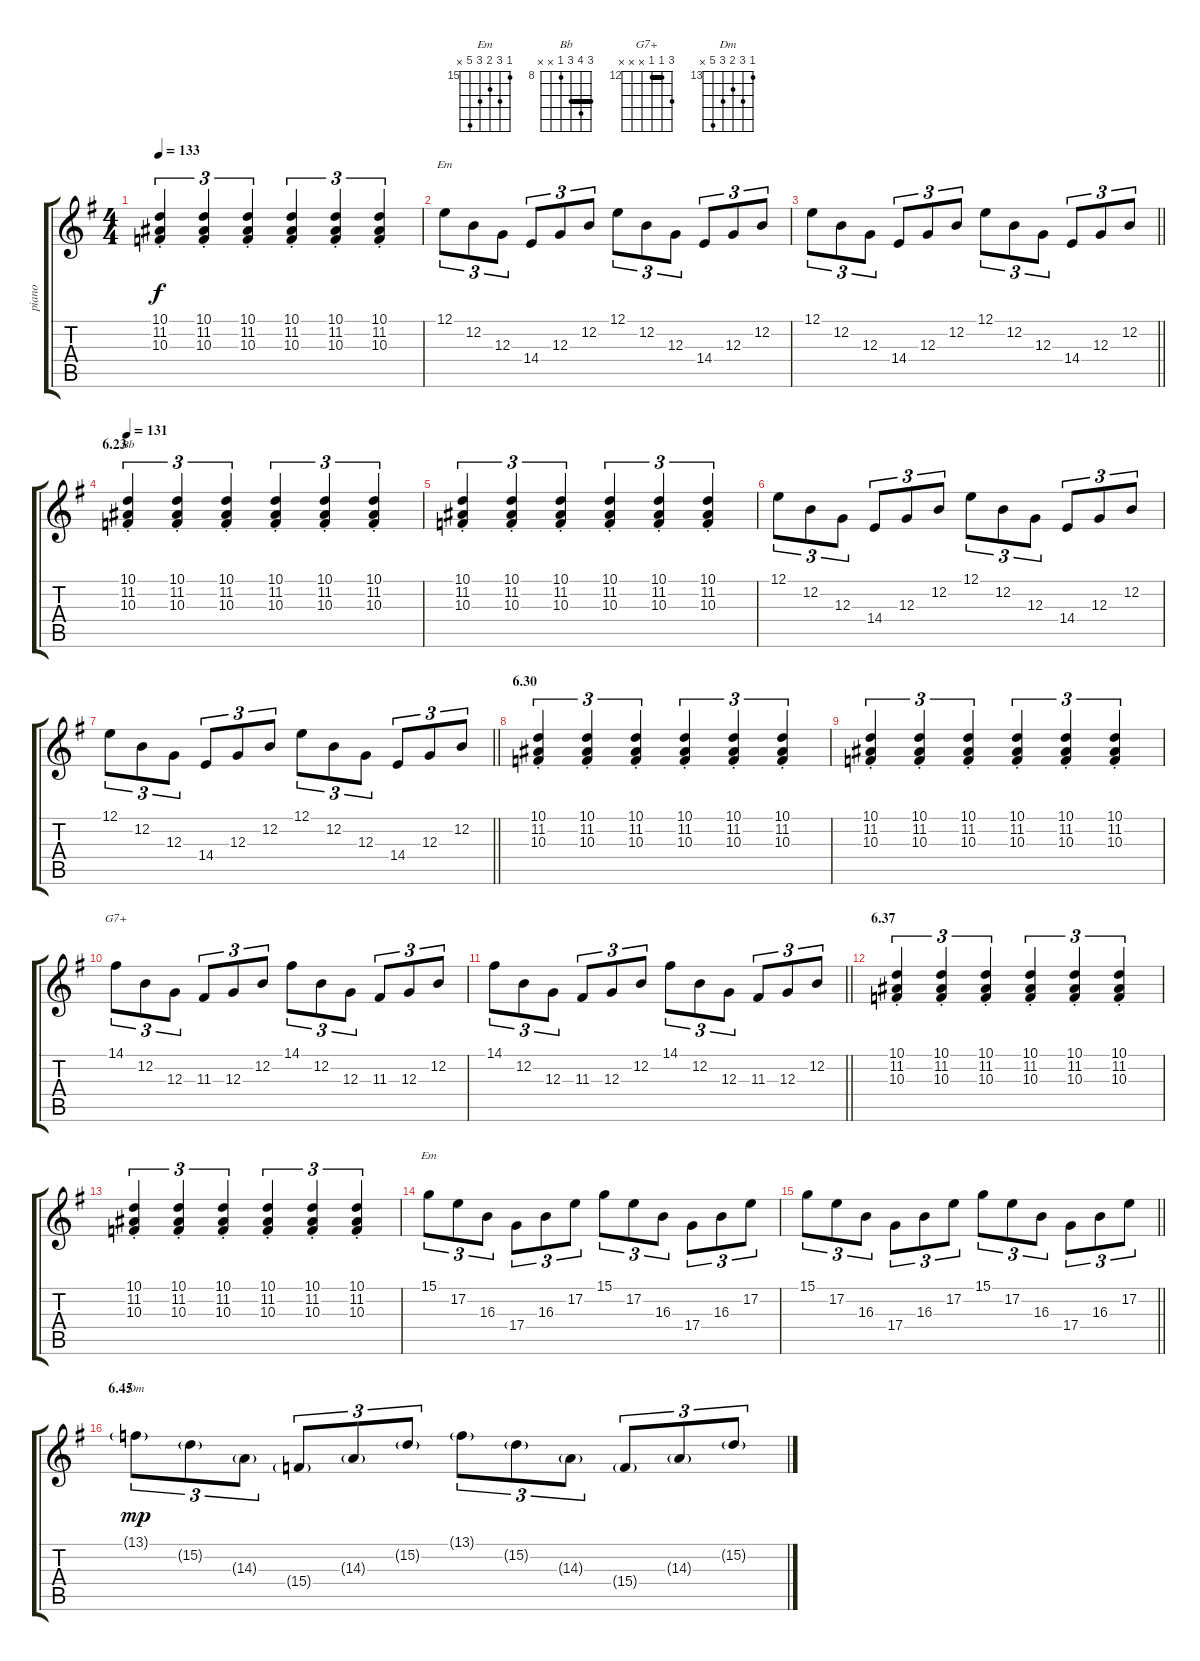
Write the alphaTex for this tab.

\track ("piano" "piano") {instrument brightacousticpiano}
\staff {score tabs}
\tuning (E4 B3 G3 D3 A2 E2) {hide}
\chord ("Em" 12 12 12 14 x x) {firstfret 12 barre 12}
\chord ("Bb" 10 11 10 8 x x) {firstfret 8 barre 10}
\chord ("G7+" 14 12 12 x x x) {firstfret 12 barre 12}
\chord ("Em" 15 17 16 17 19 x) {firstfret 15}
\chord ("Dm" 13 15 14 15 17 x) {firstfret 13}
\ts (4 4)
\tempo 133
\clef g2
\ks g
(10.1{st} 11.2{st} 10.3{st}).4{tu (3 2) dy f} (10.1{st} 11.2{st} 10.3{st}).4{tu (3 2)} (10.1{st} 11.2{st} 10.3{st}).4{tu (3 2)} (10.1{st} 11.2{st} 10.3{st}).4{tu (3 2)} (10.1{st} 11.2{st} 10.3{st}).4{tu (3 2)} (10.1{st} 11.2{st} 10.3{st}).4{tu (3 2)} |
12.1.8{tu (3 2) ch "Em"} 12.2.8{tu (3 2)} 12.3.8{tu (3 2)} 14.4.8{tu (3 2)} 12.3.8{tu (3 2)} 12.2.8{tu (3 2)} 12.1.8{tu (3 2)} 12.2.8{tu (3 2)} 12.3.8{tu (3 2)} 14.4.8{tu (3 2)} 12.3.8{tu (3 2)} 12.2.8{tu (3 2)} |
\barLineRight lightlight
12.1.8{tu (3 2)} 12.2.8{tu (3 2)} 12.3.8{tu (3 2)} 14.4.8{tu (3 2)} 12.3.8{tu (3 2)} 12.2.8{tu (3 2)} 12.1.8{tu (3 2)} 12.2.8{tu (3 2)} 12.3.8{tu (3 2)} 14.4.8{tu (3 2)} 12.3.8{tu (3 2)} 12.2.8{tu (3 2)} |
\section ("" "6.23")
\tempo 131
(10.1{st} 11.2{st} 10.3{st}).4{tu (3 2) ch "Bb"} (10.1{st} 11.2{st} 10.3{st}).4{tu (3 2)} (10.1{st} 11.2{st} 10.3{st}).4{tu (3 2)} (10.1{st} 11.2{st} 10.3{st}).4{tu (3 2)} (10.1{st} 11.2{st} 10.3{st}).4{tu (3 2)} (10.1{st} 11.2{st} 10.3{st}).4{tu (3 2)} |
(10.1{st} 11.2{st} 10.3{st}).4{tu (3 2)} (10.1{st} 11.2{st} 10.3{st}).4{tu (3 2)} (10.1{st} 11.2{st} 10.3{st}).4{tu (3 2)} (10.1{st} 11.2{st} 10.3{st}).4{tu (3 2)} (10.1{st} 11.2{st} 10.3{st}).4{tu (3 2)} (10.1{st} 11.2{st} 10.3{st}).4{tu (3 2)} |
12.1.8{tu (3 2)} 12.2.8{tu (3 2)} 12.3.8{tu (3 2)} 14.4.8{tu (3 2)} 12.3.8{tu (3 2)} 12.2.8{tu (3 2)} 12.1.8{tu (3 2)} 12.2.8{tu (3 2)} 12.3.8{tu (3 2)} 14.4.8{tu (3 2)} 12.3.8{tu (3 2)} 12.2.8{tu (3 2)} |
\barLineRight lightlight
12.1.8{tu (3 2)} 12.2.8{tu (3 2)} 12.3.8{tu (3 2)} 14.4.8{tu (3 2)} 12.3.8{tu (3 2)} 12.2.8{tu (3 2)} 12.1.8{tu (3 2)} 12.2.8{tu (3 2)} 12.3.8{tu (3 2)} 14.4.8{tu (3 2)} 12.3.8{tu (3 2)} 12.2.8{tu (3 2)} |
\section ("" "6.30")
(10.1{st} 11.2{st} 10.3{st}).4{tu (3 2)} (10.1{st} 11.2{st} 10.3{st}).4{tu (3 2)} (10.1{st} 11.2{st} 10.3{st}).4{tu (3 2)} (10.1{st} 11.2{st} 10.3{st}).4{tu (3 2)} (10.1{st} 11.2{st} 10.3{st}).4{tu (3 2)} (10.1{st} 11.2{st} 10.3{st}).4{tu (3 2)} |
(10.1{st} 11.2{st} 10.3{st}).4{tu (3 2)} (10.1{st} 11.2{st} 10.3{st}).4{tu (3 2)} (10.1{st} 11.2{st} 10.3{st}).4{tu (3 2)} (10.1{st} 11.2{st} 10.3{st}).4{tu (3 2)} (10.1{st} 11.2{st} 10.3{st}).4{tu (3 2)} (10.1{st} 11.2{st} 10.3{st}).4{tu (3 2)} |
14.1.8{tu (3 2) ch "G7+"} 12.2.8{tu (3 2)} 12.3.8{tu (3 2)} 11.3.8{tu (3 2)} 12.3.8{tu (3 2)} 12.2.8{tu (3 2)} 14.1.8{tu (3 2)} 12.2.8{tu (3 2)} 12.3.8{tu (3 2)} 11.3.8{tu (3 2)} 12.3.8{tu (3 2)} 12.2.8{tu (3 2)} |
\barLineRight lightlight
14.1.8{tu (3 2)} 12.2.8{tu (3 2)} 12.3.8{tu (3 2)} 11.3.8{tu (3 2)} 12.3.8{tu (3 2)} 12.2.8{tu (3 2)} 14.1.8{tu (3 2)} 12.2.8{tu (3 2)} 12.3.8{tu (3 2)} 11.3.8{tu (3 2)} 12.3.8{tu (3 2)} 12.2.8{tu (3 2)} |
\section ("" "6.37")
(10.1{st} 11.2{st} 10.3{st}).4{tu (3 2)} (10.1{st} 11.2{st} 10.3{st}).4{tu (3 2)} (10.1{st} 11.2{st} 10.3{st}).4{tu (3 2)} (10.1{st} 11.2{st} 10.3{st}).4{tu (3 2)} (10.1{st} 11.2{st} 10.3{st}).4{tu (3 2)} (10.1{st} 11.2{st} 10.3{st}).4{tu (3 2)} |
(10.1{st} 11.2{st} 10.3{st}).4{tu (3 2)} (10.1{st} 11.2{st} 10.3{st}).4{tu (3 2)} (10.1{st} 11.2{st} 10.3{st}).4{tu (3 2)} (10.1{st} 11.2{st} 10.3{st}).4{tu (3 2)} (10.1{st} 11.2{st} 10.3{st}).4{tu (3 2)} (10.1{st} 11.2{st} 10.3{st}).4{tu (3 2)} |
15.1.8{tu (3 2) ch "Em"} 17.2.8{tu (3 2)} 16.3.8{tu (3 2)} 17.4.8{tu (3 2)} 16.3.8{tu (3 2)} 17.2.8{tu (3 2)} 15.1.8{tu (3 2)} 17.2.8{tu (3 2)} 16.3.8{tu (3 2)} 17.4.8{tu (3 2)} 16.3.8{tu (3 2)} 17.2.8{tu (3 2)} |
\barLineRight lightlight
15.1.8{tu (3 2)} 17.2.8{tu (3 2)} 16.3.8{tu (3 2)} 17.4.8{tu (3 2)} 16.3.8{tu (3 2)} 17.2.8{tu (3 2)} 15.1.8{tu (3 2)} 17.2.8{tu (3 2)} 16.3.8{tu (3 2)} 17.4.8{tu (3 2)} 16.3.8{tu (3 2)} 17.2.8{tu (3 2)} |
\section ("" "6.45")
13.1{g}.8{tu (3 2) ch "Dm" dy mp} 15.2{g}.8{tu (3 2)} 14.3{g}.8{tu (3 2)} 15.4{g}.8{tu (3 2)} 14.3{g}.8{tu (3 2)} 15.2{g}.8{tu (3 2)} 13.1{g}.8{tu (3 2)} 15.2{g}.8{tu (3 2)} 14.3{g}.8{tu (3 2)} 15.4{g}.8{tu (3 2)} 14.3{g}.8{tu (3 2)} 15.2{g}.8{tu (3 2)}
